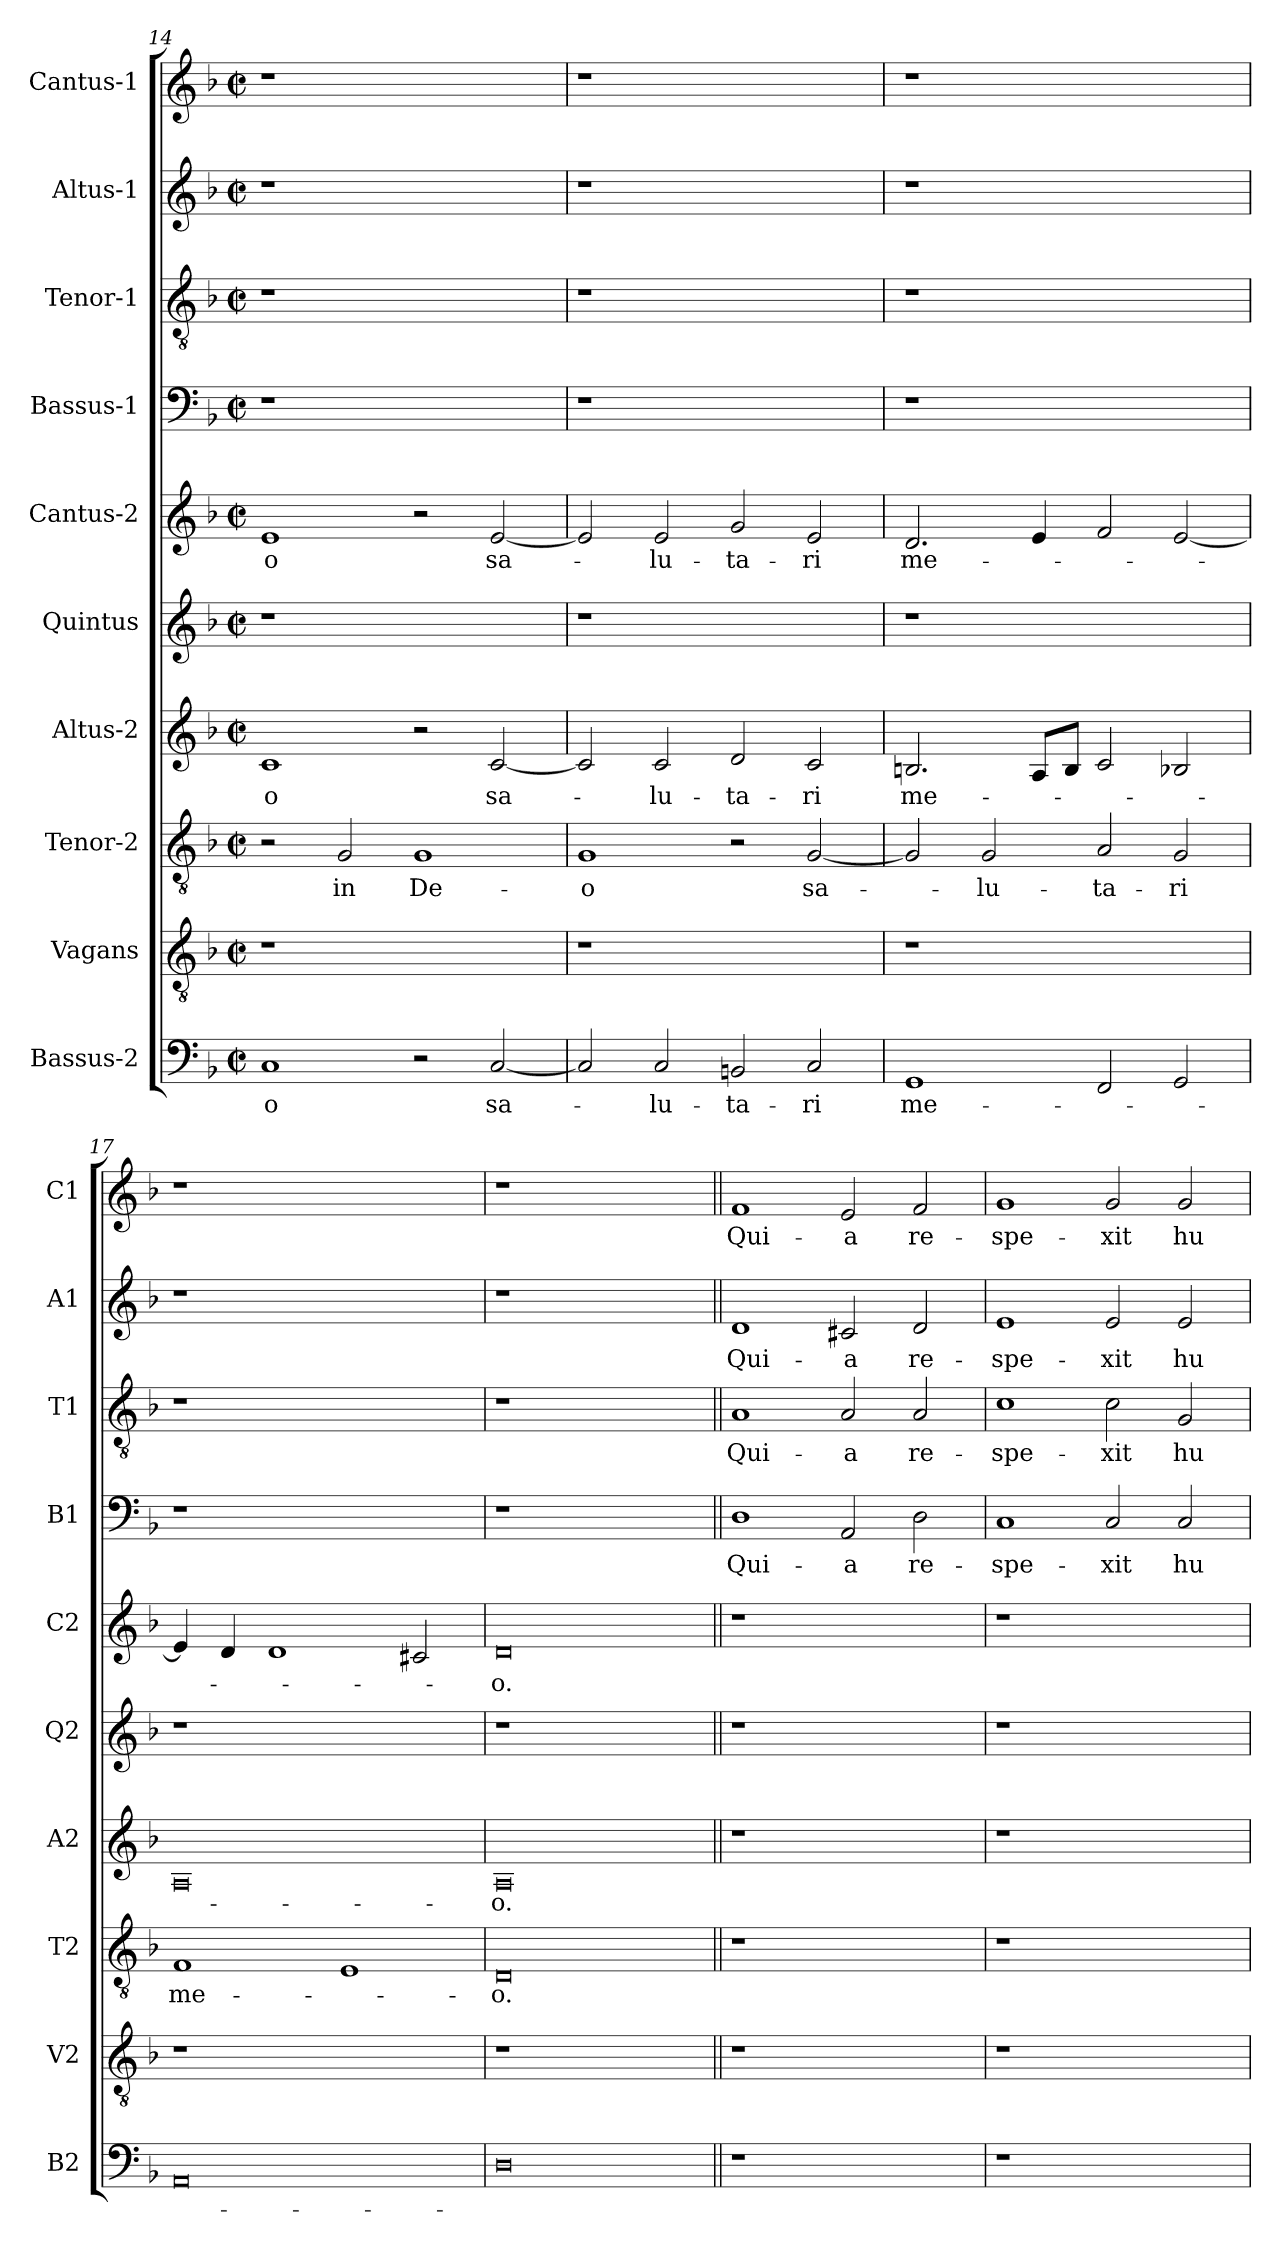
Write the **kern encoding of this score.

**kern	**text	**kern	**kern	**text	**kern	**text	**kern	**kern	**text	**kern	**text	**kern	**text	**kern	**text	**kern	**text
*part10	*part10	*part9	*part8	*part8	*part7	*part7	*part6	*part5	*part5	*part4	*part4	*part3	*part3	*part2	*part2	*part1	*part1
*staff10	*staff10	*staff9	*staff8	*staff8	*staff7	*staff7	*staff6	*staff5	*staff5	*staff4	*staff4	*staff3	*staff3	*staff2	*staff2	*staff1	*staff1
*I"Bassus-2	*	*I"Vagans	*I"Tenor-2	*	*I"Altus-2	*	*I"Quintus	*I"Cantus-2	*	*I"Bassus-1	*	*I"Tenor-1	*	*I"Altus-1	*	*I"Cantus-1	*
*I'B2	*	*I'V2	*I'T2	*	*I'A2	*	*I'Q2	*I'C2	*	*I'B1	*	*I'T1	*	*I'A1	*	*I'C1	*
*clefF4	*	*clefGv2	*clefGv2	*	*clefG2	*	*clefG2	*clefG2	*	*clefF4	*	*clefGv2	*	*clefG2	*	*clefG2	*
*k[b-]	*	*k[b-]	*k[b-]	*	*k[b-]	*	*k[b-]	*k[b-]	*	*k[b-]	*	*k[b-]	*	*k[b-]	*	*k[b-]	*
*F:	*	*F:	*F:	*	*F:	*	*F:	*F:	*	*F:	*	*F:	*	*F:	*	*F:	*
*M2/2	*	*M2/2	*M2/2	*	*M2/2	*	*M2/2	*M2/2	*	*M2/2	*	*M2/2	*	*M2/2	*	*M2/2	*
*met(c|)	*	*met(c|)	*met(c|)	*	*met(c|)	*	*met(c|)	*met(c|)	*	*met(c|)	*	*met(c|)	*	*met(c|)	*	*met(c|)	*
=14	=14	=14	=14	=14	=14	=14	=14	=14	=14	=14	=14	=14	=14	=14	=14	=14	=14
!	!LO:LY:b	!	!	!	!	!LO:LY:b	!	!	!LO:LY:b	!	!	!	!	!	!	!	!
1C	-o	1r	2r	.	1c	-o	1r	1e	-o	1r	.	1r	.	1r	.	1r	.
!	!	!	!	!LO:LY:b	!	!	!	!	!	!	!	!	!	!	!	!	!
.	.	.	2G/	in	.	.	.	.	.	.	.	.	.	.	.	.	.
!	!	!	!	!LO:LY:b	!	!	!	!	!	!	!	!	!	!	!	!	!
2r	.	1ryy	1G	De-	2r	.	1ryy	2r	.	1ryy	.	1ryy	.	1ryy	.	1ryy	.
!	!LO:LY:b	!	!	!	!	!LO:LY:b	!	!	!LO:LY:b	!	!	!	!	!	!	!	!
[2C/	sa-	.	.	.	[2c/	sa-	.	[2e/	sa-	.	.	.	.	.	.	.	.
=15	=15	=15	=15	=15	=15	=15	=15	=15	=15	=15	=15	=15	=15	=15	=15	=15	=15
!	!	!	!	!LO:LY:b	!	!	!	!	!	!	!	!	!	!	!	!	!
2C/]	.	1r	1G	-o	2c/]	.	1r	2e/]	.	1r	.	1r	.	1r	.	1r	.
!	!LO:LY:b	!	!	!	!	!LO:LY:b	!	!	!LO:LY:b	!	!	!	!	!	!	!	!
2C/	-lu-	.	.	.	2c/	-lu-	.	2e/	-lu-	.	.	.	.	.	.	.	.
!	!LO:LY:b	!	!	!	!	!LO:LY:b	!	!	!LO:LY:b	!	!	!	!	!	!	!	!
2BBn/	-ta-	1ryy	2r	.	2d/	-ta-	1ryy	2g/	-ta-	1ryy	.	1ryy	.	1ryy	.	1ryy	.
!	!LO:LY:b	!	!	!LO:LY:b	!	!LO:LY:b	!	!	!LO:LY:b	!	!	!	!	!	!	!	!
2C/	-ri	.	[2G/	sa-	2c/	-ri	.	2e/	-ri	.	.	.	.	.	.	.	.
=16	=16	=16	=16	=16	=16	=16	=16	=16	=16	=16	=16	=16	=16	=16	=16	=16	=16
!	!LO:LY:b	!	!	!	!	!LO:LY:b	!	!	!LO:LY:b	!	!	!	!	!	!	!	!
1GG	me-	1r	2G/]	.	2.Bn/	me-	1r	2.d/	me-	1r	.	1r	.	1r	.	1r	.
!	!	!	!	!LO:LY:b	!	!	!	!	!	!	!	!	!	!	!	!	!
.	.	.	2G/	-lu-	.	.	.	.	.	.	.	.	.	.	.	.	.
.	.	.	.	.	8A/L	.	.	4e/	.	.	.	.	.	.	.	.	.
.	.	.	.	.	8B/J	.	.	.	.	.	.	.	.	.	.	.	.
!	!	!	!	!LO:LY:b	!	!	!	!	!	!	!	!	!	!	!	!	!
2FF/	.	1ryy	2A/	-ta-	2c/	.	1ryy	2f/	.	1ryy	.	1ryy	.	1ryy	.	1ryy	.
!	!	!	!	!LO:LY:b	!	!	!	!	!	!	!	!	!	!	!	!	!
2GG/	.	.	2G/	-ri	2B-X/	.	.	[2e/	.	.	.	.	.	.	.	.	.
=17	=17	=17	=17	=17	=17	=17	=17	=17	=17	=17	=17	=17	=17	=17	=17	=17	=17
!	!	!	!	!LO:LY:b	!	!	!	!	!	!	!	!	!	!	!	!	!
0AA	.	1r	1F	me-	0A	.	1r	4e/]	.	1r	.	1r	.	1r	.	1r	.
.	.	.	.	.	.	.	.	4d/	.	.	.	.	.	.	.	.	.
.	.	.	.	.	.	.	.	1d	.	.	.	.	.	.	.	.	.
.	.	1ryy	1E	.	.	.	1ryy	.	.	1ryy	.	1ryy	.	1ryy	.	1ryy	.
.	.	.	.	.	.	.	.	2c#X/	.	.	.	.	.	.	.	.	.
=18	=18	=18	=18	=18	=18	=18	=18	=18	=18	=18	=18	=18	=18	=18	=18	=18	=18
!	!	!	!	!LO:LY:b	!	!LO:LY:b	!	!	!LO:LY:b	!	!	!	!	!	!	!	!
0D	.	1r	0D	-o.	0A	-o.	1r	0d	-o.	1r	.	1r	.	1r	.	1r	.
.	.	1ryy	.	.	.	.	1ryy	.	.	1ryy	.	1ryy	.	1ryy	.	1ryy	.
!!LO:LB:g=z
=19||	=19||	=19||	=19||	=19||	=19||	=19||	=19||	=19||	=19||	=19||	=19||	=19||	=19||	=19||	=19||	=19||	=19||
!	!	!	!	!	!	!	!	!	!	!	!LO:LY:b	!	!LO:LY:b	!	!LO:LY:b	!	!LO:LY:b
1r	.	1r	1r	.	1r	.	1r	1r	.	1D	Qui-	1A	Qui-	1d	Qui-	1f	Qui-
!	!	!	!	!	!	!	!	!	!	!	!LO:LY:b	!	!LO:LY:b	!	!LO:LY:b	!	!LO:LY:b
1ryy	.	1ryy	1ryy	.	1ryy	.	1ryy	1ryy	.	2AA/	-a	2A/	-a	2c#X/	-a	2e/	-a
!	!	!	!	!	!	!	!	!	!	!	!LO:LY:b	!	!LO:LY:b	!	!LO:LY:b	!	!LO:LY:b
.	.	.	.	.	.	.	.	.	.	2D\	re-	2A/	re-	2d/	re-	2f/	re-
=20	=20	=20	=20	=20	=20	=20	=20	=20	=20	=20	=20	=20	=20	=20	=20	=20	=20
!	!	!	!	!	!	!	!	!	!	!	!LO:LY:b	!	!LO:LY:b	!	!LO:LY:b	!	!LO:LY:b
1r	.	1r	1r	.	1r	.	1r	1r	.	1C	-spe-	1c	-spe-	1e	-spe-	1g	-spe-
!	!	!	!	!	!	!	!	!	!	!	!LO:LY:b	!	!LO:LY:b	!	!LO:LY:b	!	!LO:LY:b
1ryy	.	1ryy	1ryy	.	1ryy	.	1ryy	1ryy	.	2C/	-xit	2c\	-xit	2e/	-xit	2g/	-xit
!	!	!	!	!	!	!	!	!	!	!	!LO:LY:b	!	!LO:LY:b	!	!LO:LY:b	!	!LO:LY:b
.	.	.	.	.	.	.	.	.	.	2C/	hu-	2G/	hu-	2e/	hu-	2g/	hu-
=	=	=	=	=	=	=	=	=	=	=	=	=	=	=	=	=	=
*-	*-	*-	*-	*-	*-	*-	*-	*-	*-	*-	*-	*-	*-	*-	*-	*-	*-
